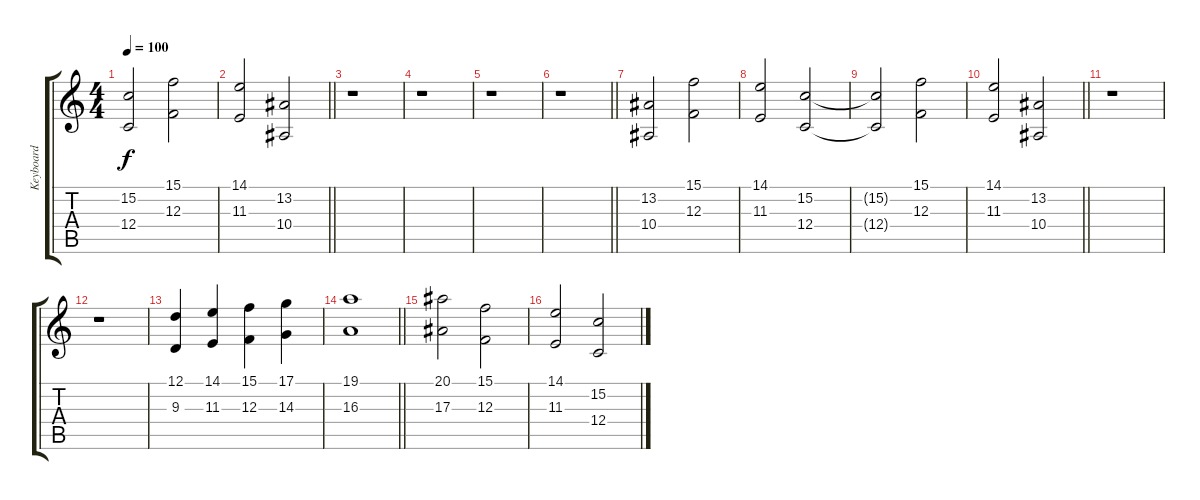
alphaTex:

\track ("Keyboard" "Keyboard") {instrument rockorgan}
\staff {score tabs}
\tuning (D4 A3 F3 C3 G2 D2) {hide}
\ts (4 4)
\tempo 100
\clef g2
\ks c
(15.2{t} 12.4{t}).2{dy f} (15.1 12.3).2 |
\barLineRight lightlight
(14.1 11.3).2 (13.2 10.4).2 |
r.1 |
r.1 |
r.1 |
\barLineRight lightlight
r.1 |
(13.2 10.4).2 (15.1 12.3).2 |
(14.1 11.3).2 (15.2 12.4).2 |
(15.2{t} 12.4{t}).2 (15.1 12.3).2 |
\barLineRight lightlight
(14.1 11.3).2 (13.2 10.4).2 |
r.1 |
r.1 |
(12.1 9.3).4 (14.1 11.3).4 (15.1 12.3).4 (17.1 14.3).4 |
\barLineRight lightlight
(19.1 16.3).1 |
(20.1 17.3).2 (15.1 12.3).2 |
(14.1 11.3).2 (15.2 12.4).2
